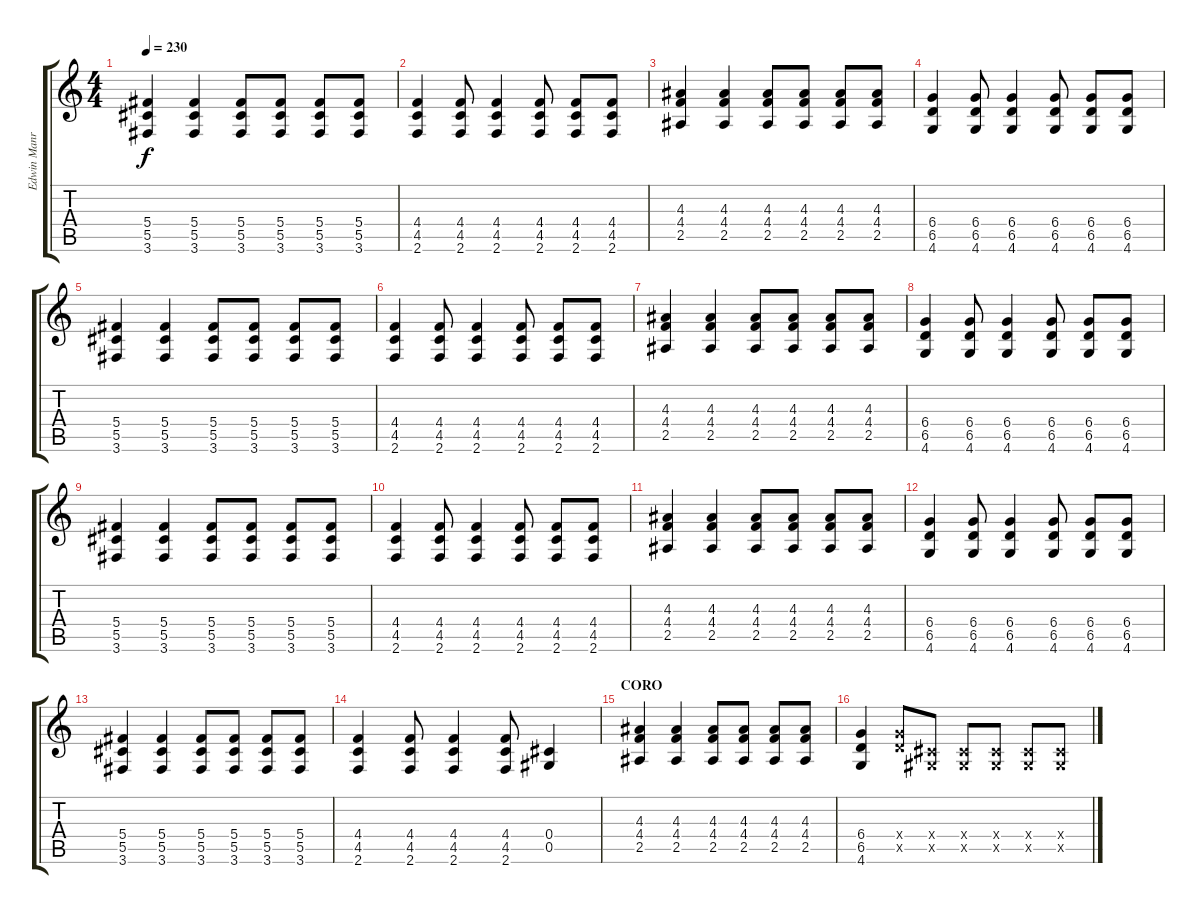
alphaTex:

\track ("Edwin Manrique" "Edwin Manr") {instrument distortionguitar}
\staff {score tabs}
\tuning (Eb4 Bb3 Gb3 Db3 Ab2 Eb2) {hide}
\ts (4 4)
\tempo 230
\clef g2
\ks c
(5.4 5.5 3.6).4{dy f} (5.4 5.5 3.6).4 (5.4 5.5 3.6).8 (5.4 5.5 3.6).8 (5.4 5.5 3.6).8 (5.4 5.5 3.6).8 |
(4.4 4.5 2.6).4 (4.4 4.5 2.6).8 (4.4 4.5 2.6).4 (4.4 4.5 2.6).8 (4.4 4.5 2.6).8 (4.4 4.5 2.6).8 |
(4.3 4.4 2.5).4 (4.3 4.4 2.5).4 (4.3 4.4 2.5).8 (4.3 4.4 2.5).8 (4.3 4.4 2.5).8 (4.3 4.4 2.5).8 |
(6.4 6.5 4.6).4 (6.4 6.5 4.6).8 (6.4 6.5 4.6).4 (6.4 6.5 4.6).8 (6.4 6.5 4.6).8 (6.4 6.5 4.6).8 |
(5.4 5.5 3.6).4 (5.4 5.5 3.6).4 (5.4 5.5 3.6).8 (5.4 5.5 3.6).8 (5.4 5.5 3.6).8 (5.4 5.5 3.6).8 |
(4.4 4.5 2.6).4 (4.4 4.5 2.6).8 (4.4 4.5 2.6).4 (4.4 4.5 2.6).8 (4.4 4.5 2.6).8 (4.4 4.5 2.6).8 |
(4.3 4.4 2.5).4 (4.3 4.4 2.5).4 (4.3 4.4 2.5).8 (4.3 4.4 2.5).8 (4.3 4.4 2.5).8 (4.3 4.4 2.5).8 |
(6.4 6.5 4.6).4 (6.4 6.5 4.6).8 (6.4 6.5 4.6).4 (6.4 6.5 4.6).8 (6.4 6.5 4.6).8 (6.4 6.5 4.6).8 |
(5.4 5.5 3.6).4 (5.4 5.5 3.6).4 (5.4 5.5 3.6).8 (5.4 5.5 3.6).8 (5.4 5.5 3.6).8 (5.4 5.5 3.6).8 |
(4.4 4.5 2.6).4 (4.4 4.5 2.6).8 (4.4 4.5 2.6).4 (4.4 4.5 2.6).8 (4.4 4.5 2.6).8 (4.4 4.5 2.6).8 |
(4.3 4.4 2.5).4 (4.3 4.4 2.5).4 (4.3 4.4 2.5).8 (4.3 4.4 2.5).8 (4.3 4.4 2.5).8 (4.3 4.4 2.5).8 |
(6.4 6.5 4.6).4 (6.4 6.5 4.6).8 (6.4 6.5 4.6).4 (6.4 6.5 4.6).8 (6.4 6.5 4.6).8 (6.4 6.5 4.6).8 |
(5.4 5.5 3.6).4 (5.4 5.5 3.6).4 (5.4 5.5 3.6).8 (5.4 5.5 3.6).8 (5.4 5.5 3.6).8 (5.4 5.5 3.6).8 |
(4.4 4.5 2.6).4 (4.4 4.5 2.6).8 (4.4 4.5 2.6).4 (4.4 4.5 2.6).8 (0.4 0.5).4 |
\section ("" "CORO")
(4.3 4.4 2.5).4 (4.3 4.4 2.5).4 (4.3 4.4 2.5).8 (4.3 4.4 2.5).8 (4.3 4.4 2.5).8 (4.3 4.4 2.5).8 |
(6.4 6.5 4.6).4 (6.4{x} 6.5{x}).8 (0.4{x} 0.5{x}).8 (0.4{x} 0.5{x}).8 (0.4{x} 0.5{x}).8 (0.4{x} 0.5{x}).8 (0.4{x} 0.5{x}).8
